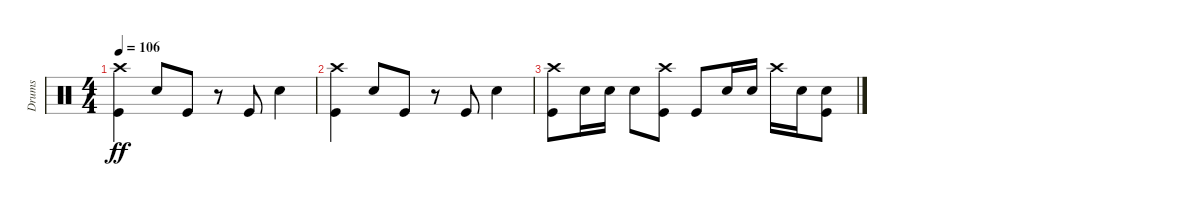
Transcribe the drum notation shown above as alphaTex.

\track ("Drums" "Drums") {instrument percussion}
\staff {score}
\articulation defaults
\ts (4 4)
\tempo 106
\clef neutral
\ks c
("Crash high (hit)" "Kick (hit)").4{dy ff} "Snare (hit) 2".8 "Kick (hit)".8 r.8 "Kick (hit)".8 "Snare (hit) 2".4 |
("Crash high (hit)" "Kick (hit)").4 "Snare (hit) 2".8 "Kick (hit)".8 r.8 "Kick (hit)".8 "Snare (hit) 2".4 |
("Crash high (hit)" "Kick (hit)").8 "Snare (hit) 2".16 "Snare (hit) 2".16 "Snare (hit) 2".8 ("Crash high (hit)" "Kick (hit)").8 "Kick (hit)".8 "Snare (hit) 2".16 "Snare (hit) 2".16 "Crash high (hit)".16 "Snare (hit) 2".16 ("Snare (hit) 2" "Kick (hit)").8
